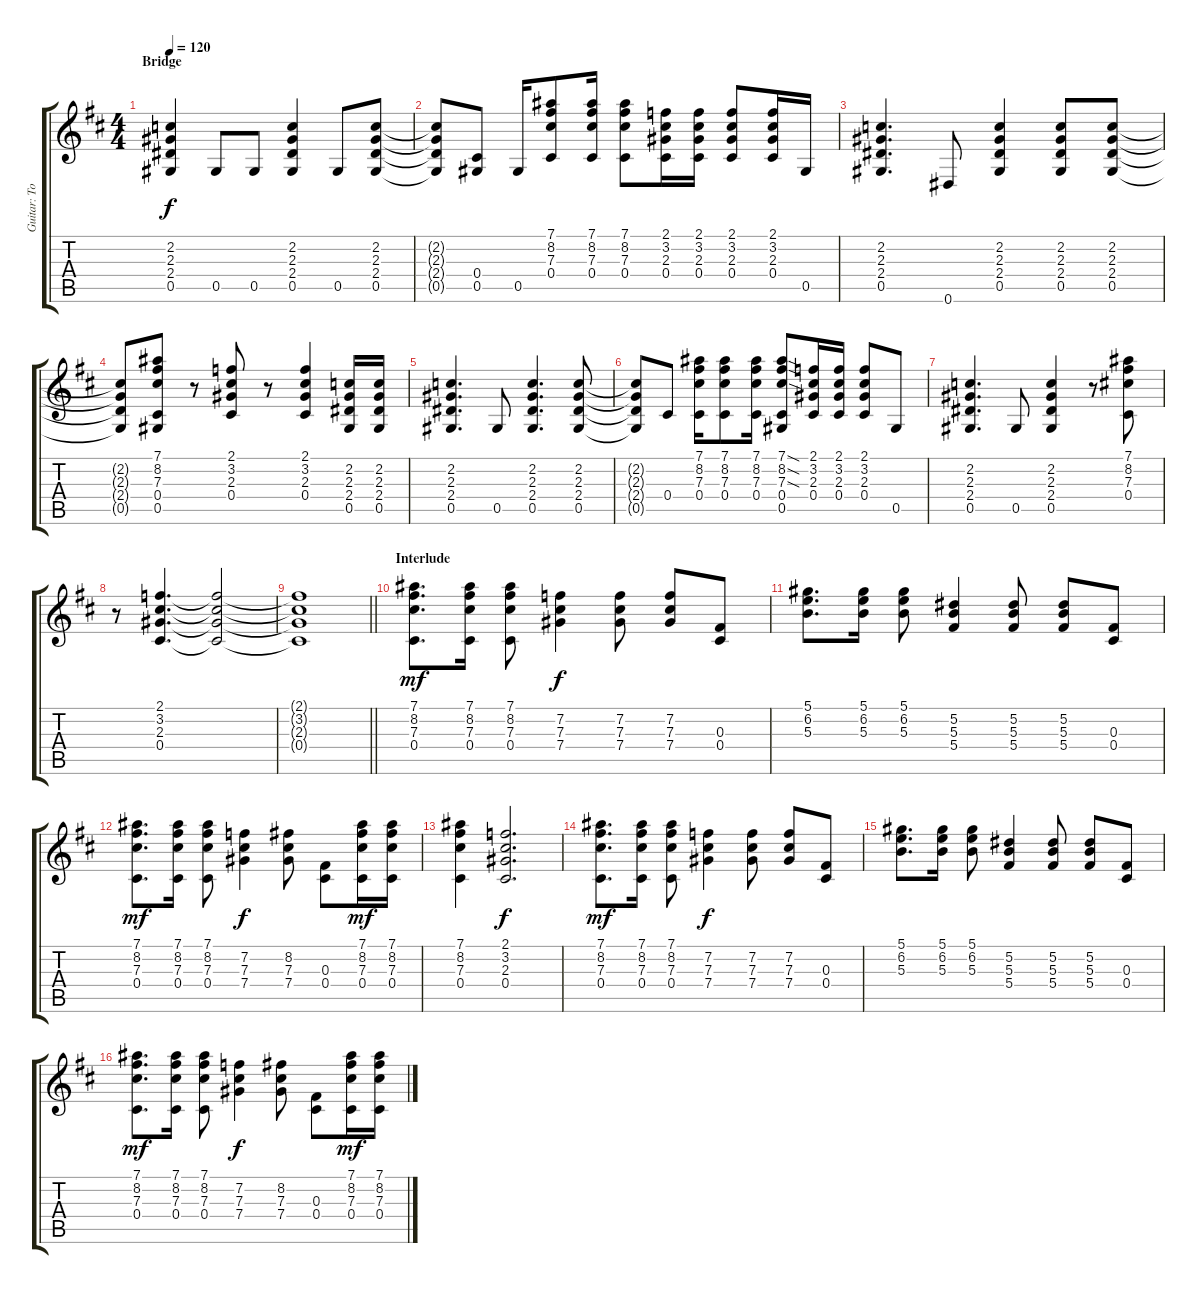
\track ("Guitar: Tony" "Guitar: To") {instrument distortionguitar}
\staff {score tabs}
\tuning (Eb4 Bb3 Gb3 Db3 Ab2 Eb2) {hide}
\ts (4 4)
\section ("" "Bridge")
\tempo 120
\clef g2
\ks d
(2.2 2.3 2.4 0.5).4{dy f} 0.5.8 0.5.8 (2.2 2.3 2.4 0.5).4 0.5.8 (2.2 2.3 2.4 0.5).8 |
(2.2{t} 2.3{t} 2.4{t} 0.5{t}).8 (0.4 0.5).8 0.5.16 (7.1 8.2 7.3 0.4).8 (7.1 8.2 7.3 0.4).16 (7.1 8.2 7.3 0.4).8 (2.1 3.2 2.3 0.4).16 (2.1 3.2 2.3 0.4).16 (2.1 3.2 2.3 0.4).8 (2.1 3.2 2.3 0.4).16 0.5.16 |
(2.2 2.3 2.4 0.5).4{d} 0.6.8 (2.2 2.3 2.4 0.5).4 (2.2 2.3 2.4 0.5).8 (2.2 2.3 2.4 0.5).8 |
(2.2{t} 2.3{t} 2.4{t} 0.5{t}).8 (7.1 8.2 7.3 0.4 0.5).8 r.8 (2.1 3.2 2.3 0.4).8 r.8 (2.1 3.2 2.3 0.4).4 (2.2 2.3 2.4 0.5).16 (2.2 2.3 2.4 0.5).16 |
(2.2 2.3 2.4 0.5).4{d} 0.5.8 (2.2 2.3 2.4 0.5).4{d} (2.2 2.3 2.4 0.5).8 |
(2.2{t} 2.3{t} 2.4{t} 0.5{t}).8 0.4.8 (7.1 8.2 7.3 0.4).16 (7.1 8.2 7.3 0.4).8 (7.1 8.2 7.3 0.4).16 (7.1{sod} 8.2{sod} 7.3{sod} 0.4 0.5).8 (2.1 3.2 2.3 0.4).16 (2.1 3.2 2.3 0.4).16 (2.1 3.2 2.3 0.4).8 0.5.8 |
(2.2 2.3 2.4 0.5).4{d} 0.5.8 (2.2 2.3 2.4 0.5).4 r.8 (7.1 8.2 7.3 0.4).8 |
r.8 (2.1 3.2 2.3 0.4).4{d} (2.1{t} 3.2{t} 2.3{t} 0.4{t}).2 |
\barLineRight lightlight
(2.1{t} 3.2{t} 2.3{t} 0.4{t}).1 |
\section ("" "Interlude")
(7.1 8.2 7.3 0.4).8{d dy mf} (7.1 8.2 7.3 0.4).16 (7.1 8.2 7.3 0.4).8 (7.2 7.3 7.4).4{dy f} (7.2 7.3 7.4).8 (7.2 7.3 7.4).8 (0.3 0.4).8 |
(5.1 6.2 5.3).8{d} (5.1 6.2 5.3).16 (5.1 6.2 5.3).8 (5.2 5.3 5.4).4 (5.2 5.3 5.4).8 (5.2 5.3 5.4).8 (0.3 0.4).8 |
(7.1 8.2 7.3 0.4).8{d dy mf} (7.1 8.2 7.3 0.4).16 (7.1 8.2 7.3 0.4).8 (7.2 7.3 7.4).4{dy f} (8.2 7.3 7.4).8 (0.3 0.4).8 (7.1 8.2 7.3 0.4).16{dy mf} (7.1 8.2 7.3 0.4).16 |
(7.1 8.2 7.3 0.4).4 (2.1 3.2 2.3 0.4).2{d dy f} |
(7.1 8.2 7.3 0.4).8{d dy mf} (7.1 8.2 7.3 0.4).16 (7.1 8.2 7.3 0.4).8 (7.2 7.3 7.4).4{dy f} (7.2 7.3 7.4).8 (7.2 7.3 7.4).8 (0.3 0.4).8 |
(5.1 6.2 5.3).8{d} (5.1 6.2 5.3).16 (5.1 6.2 5.3).8 (5.2 5.3 5.4).4 (5.2 5.3 5.4).8 (5.2 5.3 5.4).8 (0.3 0.4).8 |
(7.1 8.2 7.3 0.4).8{d dy mf} (7.1 8.2 7.3 0.4).16 (7.1 8.2 7.3 0.4).8 (7.2 7.3 7.4).4{dy f} (8.2 7.3 7.4).8 (0.3 0.4).8 (7.1 8.2 7.3 0.4).16{dy mf} (7.1 8.2 7.3 0.4).16
